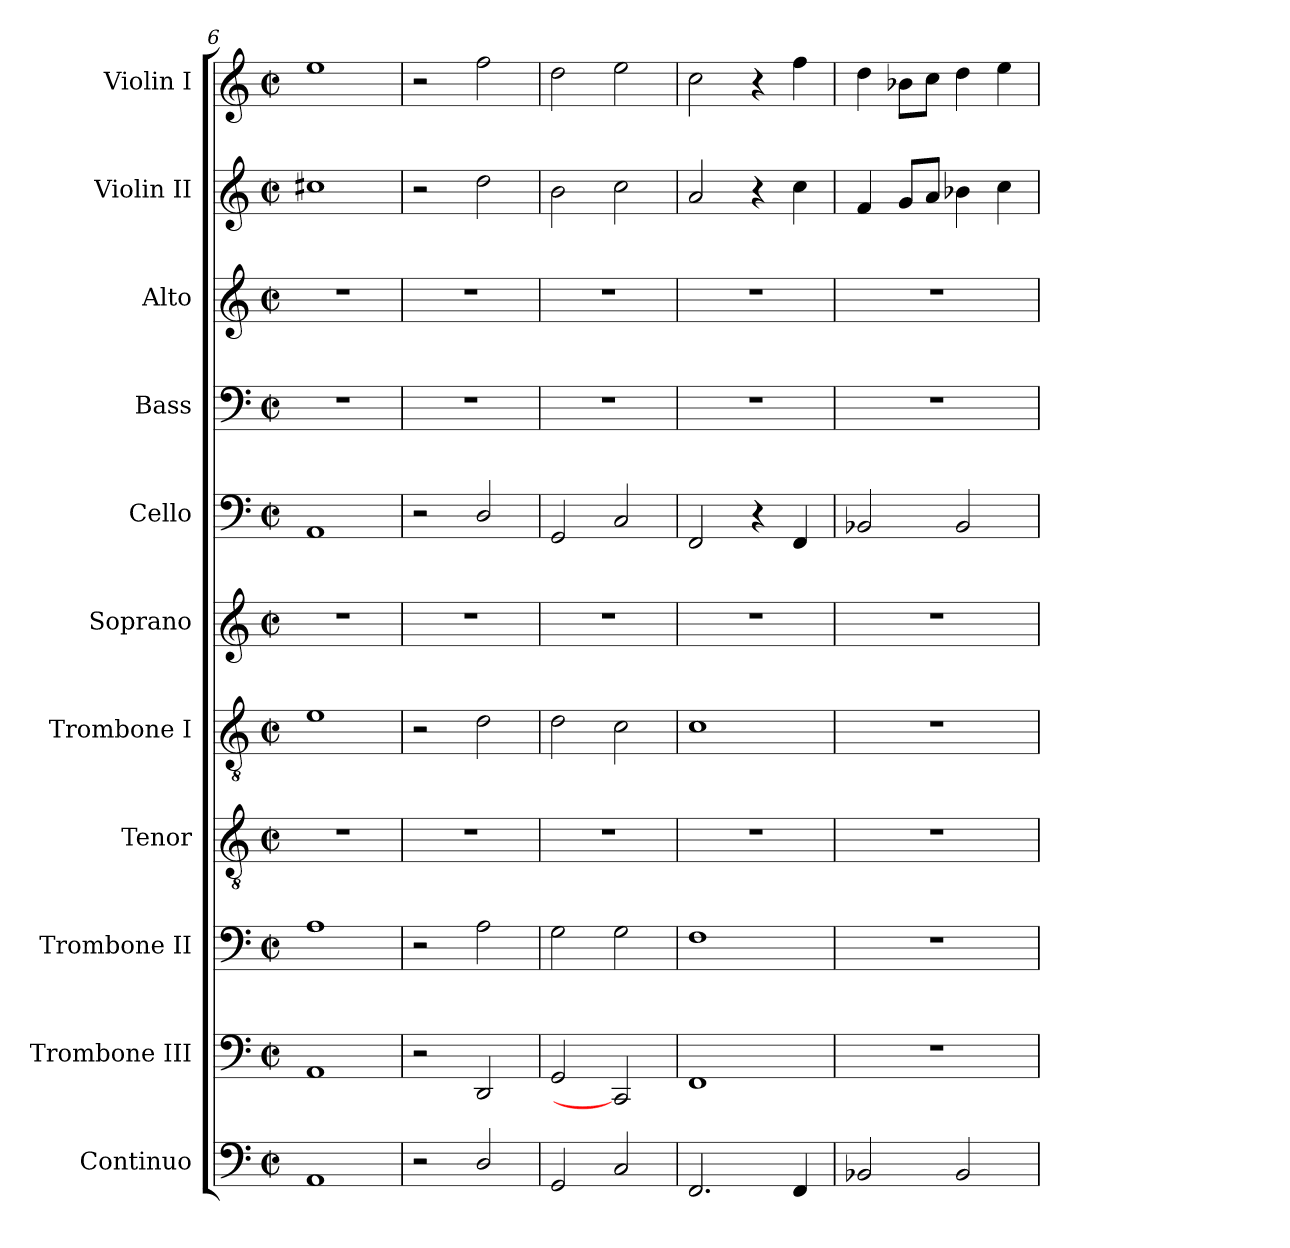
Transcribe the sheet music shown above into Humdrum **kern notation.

**kern	**kern	**kern	**kern	**kern	**kern	**kern	**kern	**kern	**kern	**kern
*part11	*part10	*part9	*part8	*part7	*part6	*part5	*part4	*part3	*part2	*part1
*staff11	*staff10	*staff9	*staff8	*staff7	*staff6	*staff5	*staff4	*staff3	*staff2	*staff1
*I"Continuo	*I"Trombone III	*I"Trombone II	*I"Tenor	*I"Trombone I	*I"Soprano	*I"Cello	*I"Bass	*I"Alto	*I"Violin II	*I"Violin I
*	*I'Tr III	*I'Tr II	*I'T	*I'Tr I	*I'S	*	*I'B	*I'A	*I'Vn II	*I'VnI
*clefF4	*clefF4	*clefF4	*clefGv2	*clefGv2	*clefG2	*clefF4	*clefF4	*clefG2	*clefG2	*clefG2
*k[]	*k[]	*k[]	*k[]	*k[]	*k[]	*k[]	*k[]	*k[]	*k[]	*k[]
*C:	*C:	*C:	*C:	*C:	*C:	*C:	*C:	*C:	*C:	*C:
*M2/2	*M2/2	*M2/2	*M2/2	*M2/2	*M2/2	*M2/2	*M2/2	*M2/2	*M2/2	*M2/2
*met(c|)	*met(c|)	*met(c|)	*met(c|)	*met(c|)	*met(c|)	*met(c|)	*met(c|)	*met(c|)	*met(c|)	*met(c|)
=6	=6	=6	=6	=6	=6	=6	=6	=6	=6	=6
1AA	1AA	1A	1r	1e	1r	1AA	1r	1r	1cc#X	1ee
=7	=7	=7	=7	=7	=7	=7	=7	=7	=7	=7
2r	2r	2r	1r	2r	1r	2r	1r	1r	2r	2r
2D/	2DD	2A	.	2d	.	2D/	.	.	2dd	2ff
=8	=8	=8	=8	=8	=8	=8	=8	=8	=8	=8
2GG	2GG	2G	1r	2d	1r	2GG	1r	1r	2b	2dd
2C	2CC]	2G	.	2c	.	2C	.	.	2cc	2ee
=9	=9	=9	=9	=9	=9	=9	=9	=9	=9	=9
2.FF	1FF	1F	1r	1c	1r	2FF	1r	1r	2a	2cc
.	.	.	.	.	.	4r	.	.	4r	4r
4FF	.	.	.	.	.	4FF	.	.	4cc	4ff
=10	=10	=10	=10	=10	=10	=10	=10	=10	=10	=10
2BB-X	1r	1r	1r	1r	1r	2BB-X	1r	1r	4f	4dd
.	.	.	.	.	.	.	.	.	8gL	8b-XL
.	.	.	.	.	.	.	.	.	8aJ	8ccJ
2BB-	.	.	.	.	.	2BB-	.	.	4b-X	4dd
.	.	.	.	.	.	.	.	.	4cc	4ee
=	=	=	=	=	=	=	=	=	=	=
*-	*-	*-	*-	*-	*-	*-	*-	*-	*-	*-
